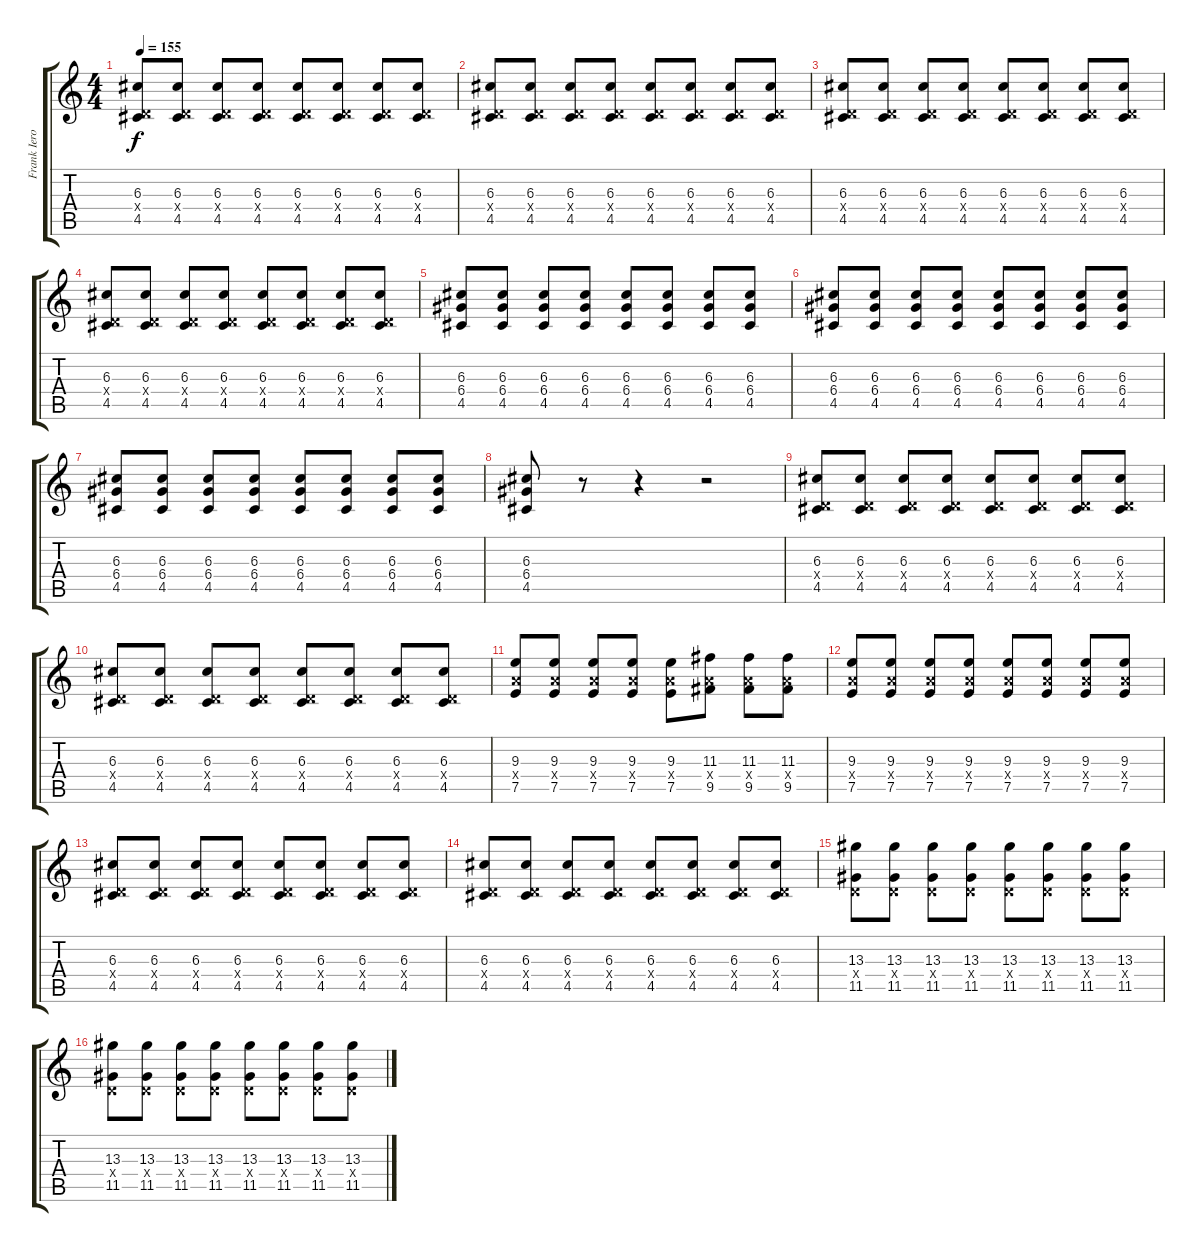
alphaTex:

\track ("Frank Iero [Rhythm Guitar]" "Frank Iero") {instrument overdrivenguitar}
\staff {score tabs}
\tuning (E4 B3 G3 D3 A2 E2) {hide}
\ts (4 4)
\tempo 155
\clef g2
\ks c
(6.3 0.4{x} 4.5).8{dy f} (6.3 0.4{x} 4.5).8 (6.3 0.4{x} 4.5).8 (6.3 0.4{x} 4.5).8 (6.3 0.4{x} 4.5).8 (6.3 0.4{x} 4.5).8 (6.3 0.4{x} 4.5).8 (6.3 0.4{x} 4.5).8 |
(6.3 0.4{x} 4.5).8 (6.3 0.4{x} 4.5).8 (6.3 0.4{x} 4.5).8 (6.3 0.4{x} 4.5).8 (6.3 0.4{x} 4.5).8 (6.3 0.4{x} 4.5).8 (6.3 0.4{x} 4.5).8 (6.3 0.4{x} 4.5).8 |
(6.3 0.4{x} 4.5).8 (6.3 0.4{x} 4.5).8 (6.3 0.4{x} 4.5).8 (6.3 0.4{x} 4.5).8 (6.3 0.4{x} 4.5).8 (6.3 0.4{x} 4.5).8 (6.3 0.4{x} 4.5).8 (6.3 0.4{x} 4.5).8 |
(6.3 0.4{x} 4.5).8 (6.3 0.4{x} 4.5).8 (6.3 0.4{x} 4.5).8 (6.3 0.4{x} 4.5).8 (6.3 0.4{x} 4.5).8 (6.3 0.4{x} 4.5).8 (6.3 0.4{x} 4.5).8 (6.3 0.4{x} 4.5).8 |
(6.3 6.4 4.5).8 (6.3 6.4 4.5).8 (6.3 6.4 4.5).8 (6.3 6.4 4.5).8 (6.3 6.4 4.5).8 (6.3 6.4 4.5).8 (6.3 6.4 4.5).8 (6.3 6.4 4.5).8 |
(6.3 6.4 4.5).8 (6.3 6.4 4.5).8 (6.3 6.4 4.5).8 (6.3 6.4 4.5).8 (6.3 6.4 4.5).8 (6.3 6.4 4.5).8 (6.3 6.4 4.5).8 (6.3 6.4 4.5).8 |
(6.3 6.4 4.5).8 (6.3 6.4 4.5).8 (6.3 6.4 4.5).8 (6.3 6.4 4.5).8 (6.3 6.4 4.5).8 (6.3 6.4 4.5).8 (6.3 6.4 4.5).8 (6.3 6.4 4.5).8 |
(6.3 6.4 4.5).8 r.8 r.4 r.2 |
(6.3 0.4{x} 4.5).8 (6.3 0.4{x} 4.5).8 (6.3 0.4{x} 4.5).8 (6.3 0.4{x} 4.5).8 (6.3 0.4{x} 4.5).8 (6.3 0.4{x} 4.5).8 (6.3 0.4{x} 4.5).8 (6.3 0.4{x} 4.5).8 |
(6.3 0.4{x} 4.5).8 (6.3 0.4{x} 4.5).8 (6.3 0.4{x} 4.5).8 (6.3 0.4{x} 4.5).8 (6.3 0.4{x} 4.5).8 (6.3 0.4{x} 4.5).8 (6.3 0.4{x} 4.5).8 (6.3 0.4{x} 4.5).8 |
(9.3 7.4{x} 7.5).8 (9.3 7.4{x} 7.5).8 (9.3 7.4{x} 7.5).8 (9.3 7.4{x} 7.5).8 (9.3 7.4{x} 7.5).8 (11.3 7.4{x} 9.5).8 (11.3 7.4{x} 9.5).8 (11.3 7.4{x} 9.5).8 |
(9.3 7.4{x} 7.5).8 (9.3 7.4{x} 7.5).8 (9.3 7.4{x} 7.5).8 (9.3 7.4{x} 7.5).8 (9.3 7.4{x} 7.5).8 (9.3 7.4{x} 7.5).8 (9.3 7.4{x} 7.5).8 (9.3 7.4{x} 7.5).8 |
(6.3 0.4{x} 4.5).8 (6.3 0.4{x} 4.5).8 (6.3 0.4{x} 4.5).8 (6.3 0.4{x} 4.5).8 (6.3 0.4{x} 4.5).8 (6.3 0.4{x} 4.5).8 (6.3 0.4{x} 4.5).8 (6.3 0.4{x} 4.5).8 |
(6.3 0.4{x} 4.5).8 (6.3 0.4{x} 4.5).8 (6.3 0.4{x} 4.5).8 (6.3 0.4{x} 4.5).8 (6.3 0.4{x} 4.5).8 (6.3 0.4{x} 4.5).8 (6.3 0.4{x} 4.5).8 (6.3 0.4{x} 4.5).8 |
(13.3 0.4{x} 11.5).8 (13.3 0.4{x} 11.5).8 (13.3 0.4{x} 11.5).8 (13.3 0.4{x} 11.5).8 (13.3 0.4{x} 11.5).8 (13.3 0.4{x} 11.5).8 (13.3 0.4{x} 11.5).8 (13.3 0.4{x} 11.5).8 |
(13.3 0.4{x} 11.5).8 (13.3 0.4{x} 11.5).8 (13.3 0.4{x} 11.5).8 (13.3 0.4{x} 11.5).8 (13.3 0.4{x} 11.5).8 (13.3 0.4{x} 11.5).8 (13.3 0.4{x} 11.5).8 (13.3 0.4{x} 11.5).8
